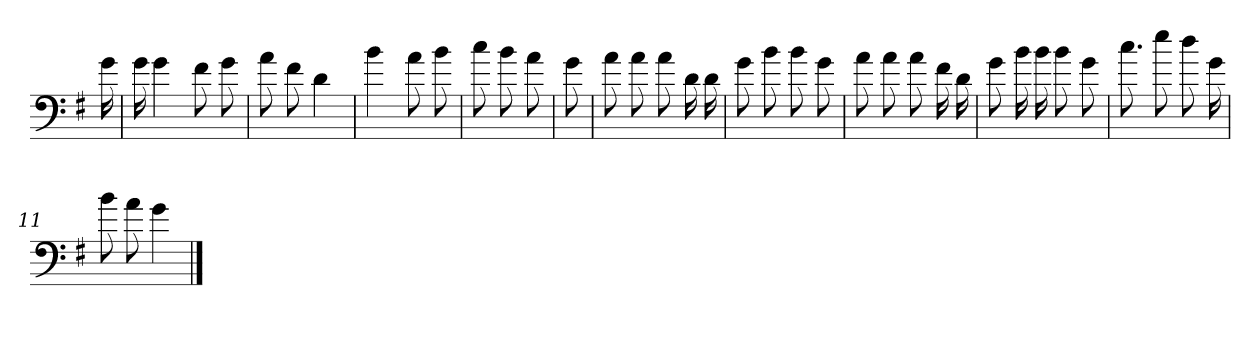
**kern
*part1
*staff1
*clefF4
*k[f#]
*G:
=
16g
=1
16g
4g
8f#
8g
=2
8a
8f#
4d
=3
4b
8a
8b
=4
8cc
8b
8a
=5
8g
=6
8a
8a
8a
16d
16d
=7
8g
8b
8b
8g
=8
8a
8a
8a
16f#
16d
=9
8g
16b
16b
8b
8g
=10
8.cc
8ee
8dd
16g
=11
8b
8a
4g
==
*-
